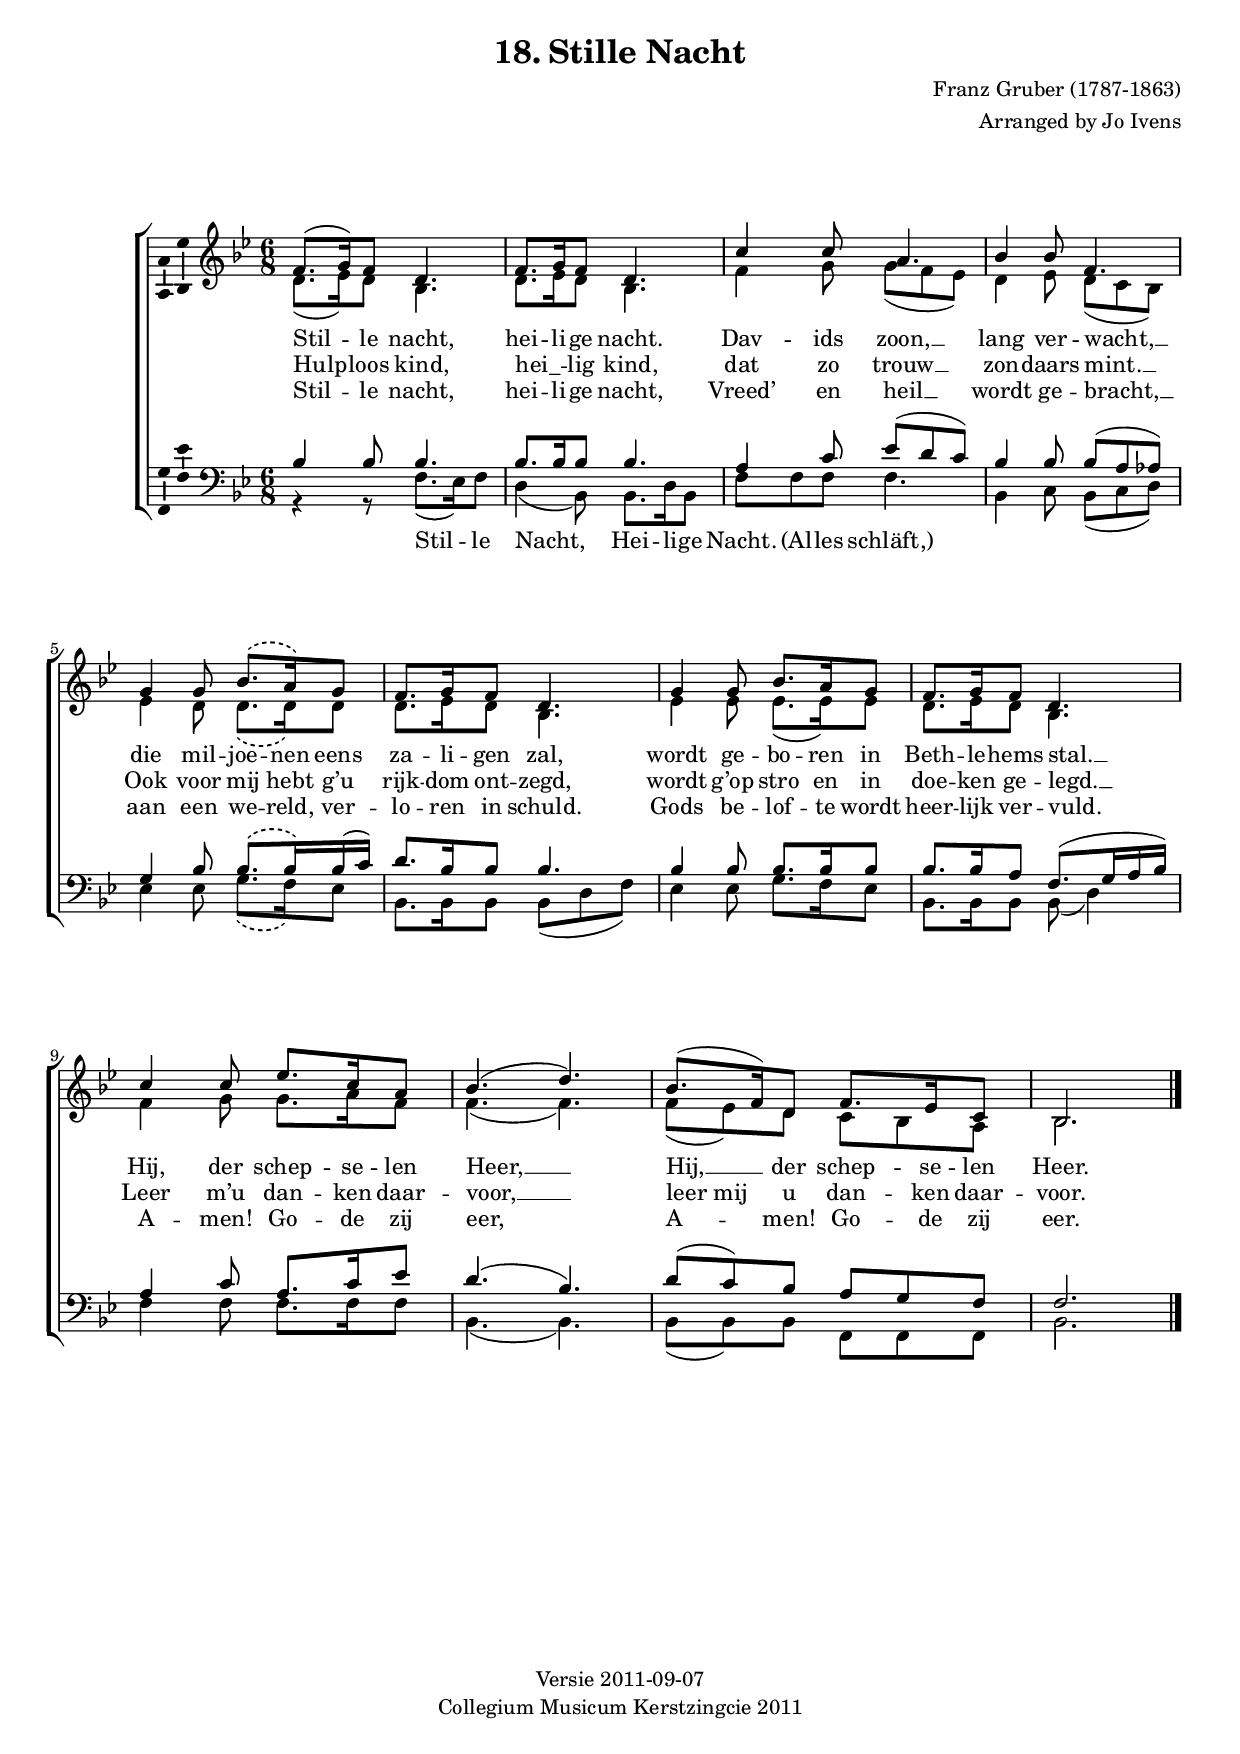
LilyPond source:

\version "2.12.3"
\version "2.12.3"

% Enter the notes for each voice. Normally I'd do that in \relative
% mode, but in this case I was adapting someone else's version of Stille
% Nacht.
%
% (Relative mode is basically this: instead of specifying the absolute
% octave for each note, assume that each new note is the one at most a
% fourth removed from the preceding one. If you're jumping a quint or
% more, use ' or , to adjust the note's octave upwards/downwards.)

soprano = { 
  \time 6/8 
  \key bes \major 

  f'8.( g'16) f'8 d'4. | 
  f'8. g'16 f'8 d'4. |   
  c''4 c''8 a'4. |       
  % Structurally neatest to have a system linebreak after 'einsam
  % wacht', although it makes the note spacing of the last line a bit
  % stretched.
  bes'4 bes'8 f'4. |     \break

  % Abuse phrasing slur: it doesn't affect lyrics
  \phrasingSlurDashed
  g'4 g'8 bes'8.\( a'16\) g'8 |
  f'8. g'16 f'8 d'4. |
  g'4 g'8 bes'8. a'16 g'8 |
  f'8. g'16 f'8 d'4. |

  c''4 c''8 ees''8. c''16 a'8 |
  bes'4.( d''4.) |
  bes'8.( f'16) d'8 f'8. ees'16 c'8 |
  bes2. |
  \bar "|."
}

alto = {
  \key bes \major
  d'8.( ees'16) d'8 bes4. |
  d'8. ees'16 d'8 bes4. |
  f'4 g'8 g'8( f'8 ees'8) |
  d'4 ees'8 d'8( c'8 bes8) |
          
  % Abuse phrasing slur: it doesn't affect lyrics
  \phrasingSlurDashed
  ees'4 d'8 d'8.\( d'16\) d'8 |
  d'8. ees'16 d'8 bes4. |
  ees'4 ees'8 ees'8.( ees'16) ees'8 |
  d'8. ees'16 d'8 bes4. |

  f'4 g'8 g'8. a'16 f'8 |
  f'4.( f'4.) |
  f'8( ees'8) d'8 c'8 bes8 a8 |
  bes2. |
  \bar "|."
}

% Normally, enter the dynamics (\p, \pp, \<\! etc) inside a voice
% (either all of them, or just the soprano); in this case, though, I've
% entered them separately to be able to put them on their own line
% between the staves
dynamics = {
  s8.\p s16 s2 
  s8.\pp s16 s2 
  s4\p s2 
  s4\pp s2

  s2. 
  s8. s16\> s8\! s4.
  s4 s8 s8.\< s16 s8\!
  s8 s8\> s8\! s4.

  s2. 
  s4.\< s4.\! 
  s8.\> s16 s8 s8 s8 s8\!
  s2.
}

tenor = {
  \key bes \major 
  \clef "treble_8"
  bes4 bes8 bes4. |
  bes8. bes16 bes8 bes4. |
  a4 c'8 ees'8( d'8 c'8) |
  bes4 bes8 bes8( a8 as8) |

  % Abuse phrasing slur: it doesn't affect lyrics
  \phrasingSlurDashed
  g4 bes8 bes8.\( bes16\) bes16( c'16) |
  d'8. bes16 bes8 bes4. |
  bes4 bes8 bes8. bes16 bes8 |
  bes8. bes16 a8 f8.( g16 a16 bes16) |

  a4 c'8 a8. c'16 ees'8 |
  d'4.( bes4.) |
  d'8( c'8) bes8 a8 g8 f8 |
  f2. |
  \bar "|."
}

bass = {
  \key bes \major 
  \clef bass
  r4 r8 f8.( ees16) f8 |
  d4( bes,8) bes,8. d16 bes,8 |
  f8 f8 f8 f4. |
  bes,4 c8 bes,8( c8 d8) |

  % Abuse phrasing slur: it doesn't affect lyrics
  \phrasingSlurDashed
  ees4 ees8 g8.\( f16\) ees8 |
  bes,8. bes,16 bes,8 bes,8( d8 f8) |
  ees4 ees8 g8. f16 ees8 |
  bes,8. bes,16 bes,8 bes,8( d4) |

  f4 f8 f8. f16 f8 |
  bes,4. ( bes,4. ) |
  bes,8( bes,8) bes,8 f,8 f,8 f,8 |
  bes,2. |
  \bar "|."
}

% Done entering the notes.
% Enter the verses in \lyricmode. `--` to separate syllables (syllable
% line is drawn automatically iff there is space); `__` to request an
% extender line; _ to make a syllable last an extra note. (Normally a
% syllable lasts for one note, or one melismata.)

verseOne = \lyricmode {
  % Skip 7 notes
  \repeat unfold 7 { \skip 1 }
  Al -- les schläft, __
  ein -- sam 
    % 'wacht' should line up to its note with its left edge, instead of
    % with its middle.
    \once \override LyricText #'self-alignment-X = #-1
    wacht __
  nur das trau -- te hoch --
  hei -- li -- ge Paar,
  hol -- der Kna -- be im 
  lok -- ki -- gen 
    \once \override LyricText #'self-alignment-X = #-1
    Haar, __
  schlaf in himm -- li -- scher 
  Ruh, __
  schlaf __ in himm -- li -- scher
  Ruh.
}

verseTwo = \lyricmode {
  Stil -- le Nacht,
  Hei -- li -- ge Nacht.
  Hir -- ten erst __
  Kund ge -- 
    \once \override LyricText #'self-alignment-X = #-1
    macht __
  durch der En -- _ gel 
  Hal -- le -- lu -- ja,
  tönt es laut __ _ von 
  fern __ _ und 
    \once \override LyricText #'self-alignment-X = #-1
    nah, __
  Christ der Ret -- ter ist
  da, __
  Christ __ der Ret -- ter ist
  da.
}

verseThree = \lyricmode {
  % Skip 7 notes
  \repeat unfold 7 { \skip 1 }
  Got -- tes Sohn, __
  o wie 
    \once \override LyricText #'self-alignment-X = #-1
    lacht __
  Lieb aus dei -- _ nem
  Gött -- li -- chen Mund,
  da uns schlägt __ _ die 
  ret -- ten -- de 
    \once \override LyricText #'self-alignment-X = #-1
    Stund, __
  Christ, in dei -- ner Ge -- 
  burt, __
  Christ __ in dei -- ner Ge --
  burt.
}

bold = { % italic
  \override Lyrics.LyricText #'font-series = #'bold
}


verseOneNL = \lyricmode {
  Stil -- le nacht, hei -- li -- ge nacht.
  Dav -- ids zoon, __
  lang ver -- 
    \once \override LyricText #'self-alignment-X = #-1
    wacht, __
  die mil -- joe -- nen eens 
  za -- li -- gen zal,
  wordt ge -- bo -- ren in 
  Beth -- le -- hems 
    \once \override LyricText #'self-alignment-X = #-1
    stal. __
  Hij, der schep -- se -- len 
  Heer, __
  Hij, __ der schep -- se -- len 
  Heer.
}

verseTwoNL = \lyricmode {
  Hulp -- loos kind, "hei_" -- _ lig kind,
  dat zo trouw __ 
  zon -- daars 
    \once \override LyricText #'self-alignment-X = #-1
    mint. __
  Ook voor mij hebt g’u
  rijk -- dom ont -- zegd,
  wordt g’op stro en in 
  doe -- ken ge -- 
    \once \override LyricText #'self-alignment-X = #-1
    legd. __
  Leer m’u dan -- ken daar -- 
  voor, __
  "leer mij" u dan -- ken daar -- 
  voor.
}

verseThreeNL = \lyricmode {
  Stil -- le nacht, hei -- li -- ge nacht,
  Vreed’ en heil __
  wordt ge -- 
    \once \override LyricText #'self-alignment-X = #-1
    bracht, __
  aan een we -- reld, ver -- 
  lo -- ren in schuld.
  Gods be -- lof -- te wordt 
  heer -- lijk ver --
    \once \override LyricText #'self-alignment-X = #-1
    vuld.
  A -- men! Go -- de zij eer,
  A -- men! Go -- de zij eer.
}

% The basses briefly do their own thing at the start. Let's give them
% their own line of lyrics.
verseOneBass = \lyricmode {
  Stil -- le Nacht,
  Hei -- li -- ge Nacht.
  "(Al" -- les "schläft,)"
}

verseOneBassNL = \lyricmode {
  Stil -- le nacht,
  hei -- li -- ge nacht.
  Da -- vids zoon,
}


nummer = "18."

\header {
  title = \markup { \nummer "Stille Nacht" }
  composer = "Franz Gruber (1787-1863)"
  arranger = "Arranged by Jo Ivens"
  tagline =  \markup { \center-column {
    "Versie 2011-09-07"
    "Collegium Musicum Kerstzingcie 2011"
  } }
}

#(set-global-staff-size 18)

\score {
  \new ChoirStaff <<
    \new Dynamics { \dynamics }
    \new Staff = "Upper" <<
      \new Voice = "vSoprano" { 
        % Move sopranos' ambitus a bit to the right of the altos'.
        \override Ambitus #'X-offset = #2.0
        % voiceOne has its note stems pointing upwards
        \voiceOne \soprano 
      }
      \new Voice = "vAlto" { \voiceTwo \alto }
    >>

    \new Lyrics \lyricsto "vSoprano" { \verseOneNL }
    \new Lyrics \lyricsto "vSoprano" { \verseTwoNL }
    \new Lyrics \lyricsto "vSoprano" { \verseThreeNL }

    \new Staff = "lower" <<
      \new Voice = "vTenor" { 
        \override Ambitus #'X-offset = #2.0
        \voiceOne \tenor 
    }
      \new Voice = "vBass" { \voiceTwo \bass }
    >>
      \new Lyrics \lyricsto "vBass" { \verseOneBass }
  >>

  \layout { 
    \context { \Voice
      \consists "Ambitus_engraver"
    }
    \context { \Staff 
      % place dynamics closer to staff
      \override VerticalAxisGroup #'minimum-Y-extent = #'(-2 . 2)
    }
    \context { \Lyrics 
      % place lyrics closer to staff
      \override VerticalAxisGroup #'Y-extent = #'(-0.1 . 0.1)
      \override VerticalAxisGroup #'minimum-Y-extent = #'(0 . 0)
    }
    \context {
      \ChoirStaff
      \accepts Dynamics
    }
    % define Dynamics context
    \context {
      \type "Engraver_group"
      \name Dynamics
      \alias Voice
      \consists "Output_property_engraver"
      \consists "Piano_pedal_engraver"
      \consists "Script_engraver"
      \consists "New_dynamic_engraver"
      \consists "Dynamic_align_engraver"
      \consists "Text_engraver"
      \consists "Skip_event_swallow_translator"
      \consists "Axis_group_engraver"

      pedalSustainStrings = #'("Ped." "*Ped." "*")
      pedalUnaCordaStrings = #'("una corda" "" "tre corde")
      \override DynamicLineSpanner #'Y-offset = #0
      \override TextScript #'font-size = #2
      \override TextScript #'font-shape = #'italic
      \override VerticalAxisGroup #'minimum-Y-extent = #'(-1 . 1)
    }
    % modify PianoStaff context to accept Dynamics context
  }
}
